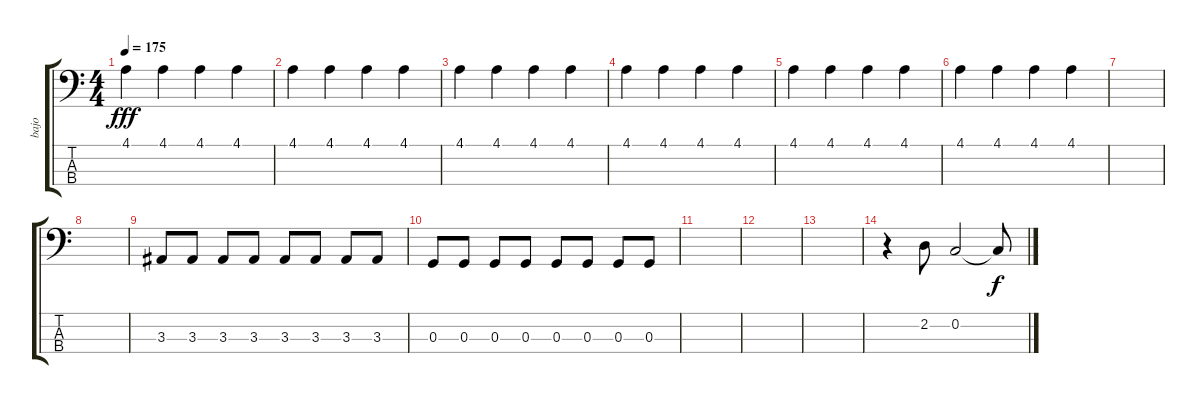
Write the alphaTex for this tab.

\track ("bajo" "bajo") {instrument electricbassfinger}
\staff {score tabs}
\tuning (F2 C2 G1 C1) {hide}
\ts (4 4)
\tempo 175
\clef f4
\ks c
4.1.4{dy fff} 4.1.4 4.1.4 4.1.4 |
4.1.4 4.1.4 4.1.4 4.1.4 |
4.1.4 4.1.4 4.1.4 4.1.4 |
4.1.4 4.1.4 4.1.4 4.1.4 |
4.1.4 4.1.4 4.1.4 4.1.4 |
4.1.4 4.1.4 4.1.4 4.1.4 |
|
|
3.3.8 3.3.8 3.3.8 3.3.8 3.3.8 3.3.8 3.3.8 3.3.8 |
0.3.8 0.3.8 0.3.8 0.3.8 0.3.8 0.3.8 0.3.8 0.3.8 |
|
|
|
r.4 2.2.8 0.2.2 0.2{t}.8{dy f}
